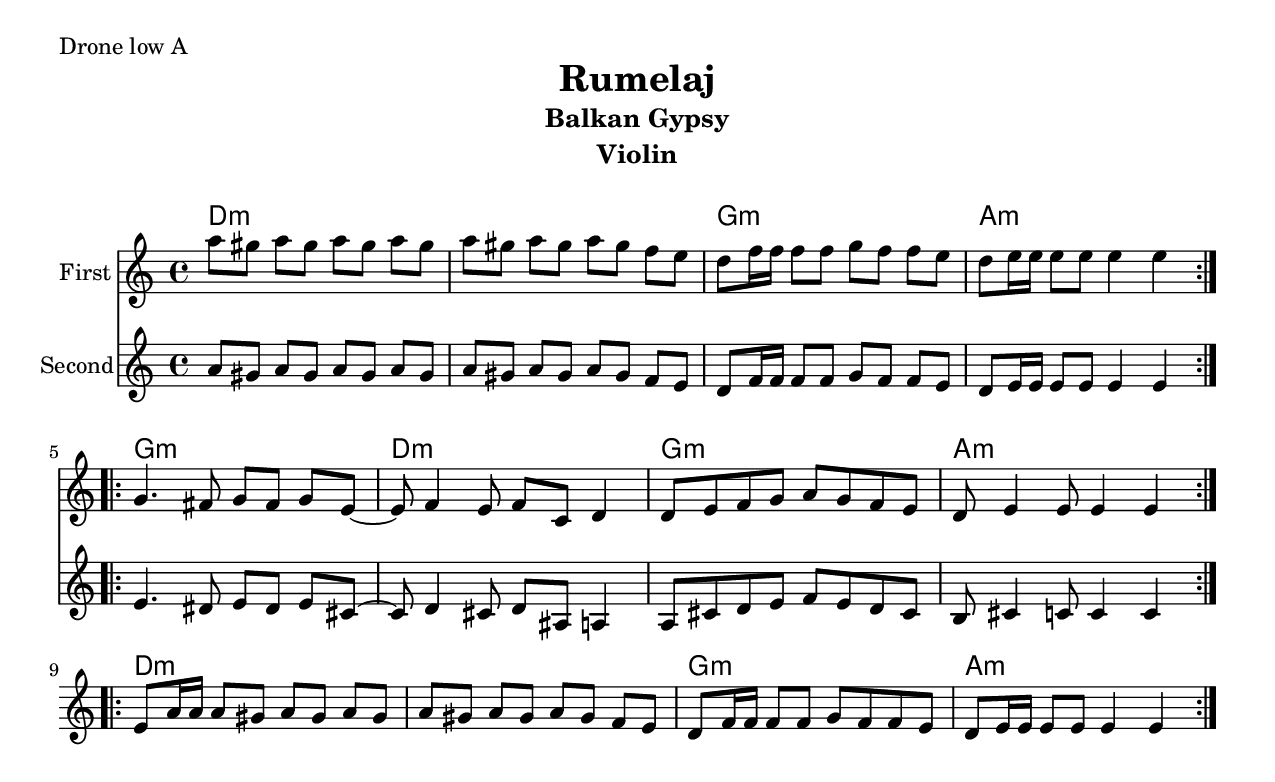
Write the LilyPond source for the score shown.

\version "2.18.0"
\include "english.ly"

\paper{
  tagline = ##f
  print-all-headers = ##t
  #(set-paper-size "letter")
}
date = #(strftime "%d-%m-%Y" (localtime (current-time)))

%\markup{ \italic{ " Updated " \date  }  }

\markup{ Drone low A }

first=  \relative c'' {
  \clef treble

  \key a \minor
  \time 4/4


  %s1*4
  a'8    [gs8 ] a [gs]  a [gs] a [gs]
  a8 [gs] a [gs] a [gs] f [ e]
  d8 f16 f f8 [f] g [ f ] f [e]
  d8 e16 e e8 [e] e4 e|

  g,4. fs8 g fs g [e] ~|
  e8 f4 e8 f c d4|
  d8 e f g a g f e
  d8 e4 e8  e4 e|

}

second = {
  \repeat volta 2{
    a8    [gs8 ] a [gs]  a [gs] a [gs]
    a8 [gs] a [gs] a [gs] f [ e]
    d8 f16 f f8 [f] g [ f ] f [e]
    d8 e16 e e8 [e] e4 e|
  }

  \repeat volta 2{
    e4.   ds8 e ds e [cs]~|
    cs8 d4 cs8 d as a4
    a8 cs d e f e d cs|
    b cs4 c8 c4 c

  }

  \repeat volta 2{
    e8   a16 a a8[gs] a[gs] a[gs]|
    a8[gs] a[gs] a[gs] f[e]|
    d8 f16 f f8 f g[f f e]
    d8 e16 e e8 e e4 e
  }
}

melody = \relative c'' {
  \clef treble

  \key a \minor
  \time 4/4

  <<
    \second
    \\
  >>
}
%************************Lyrics Block****************
%\addlyrics{ Doe a deer }

harmonies = \chordmode {
  d1:m s1 g1:m a1:m
  g1:m d1:m g1:m a1:m
  d1:m s1 g1:m a1:m
}

\score {
  <<
    \new ChordNames {
      \set chordChanges = ##f
      \harmonies
    }
    \new Staff \with {
      instrumentName = "First"
    } \first
    \new Staff \with {
      instrumentName = "Second"
    } \melody
    %\new Staff  \transpose c'' c''' \melody
  >>
  \header{
    title= "Rumelaj"
instrument= "Violin"
instrument= "Violin"
    subtitle="Balkan Gypsy"
instrument= "Violin"
instrument= "Violin"
    arranger= " "
  }
  \midi{\tempo 4 = 120}
  \layout{indent = 1.0\cm}
}
